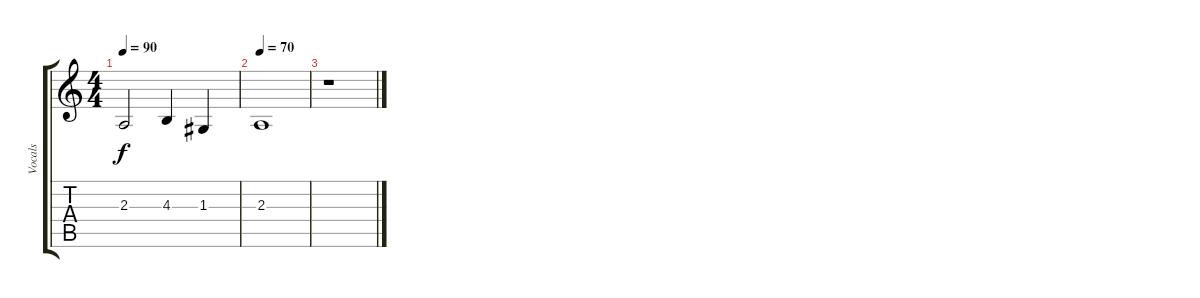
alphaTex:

\track ("Vocals" "Vocals") {instrument choiraahs}
\staff {score tabs}
\tuning (E4 B3 G3 D3 A2 E2) {hide}
\ts (4 4)
\tempo 90
\clef g2
\ks c
2.3{t}.2{dy f} 4.3.4 1.3.4 |
\tempo 70
2.3.1 |
r.1
